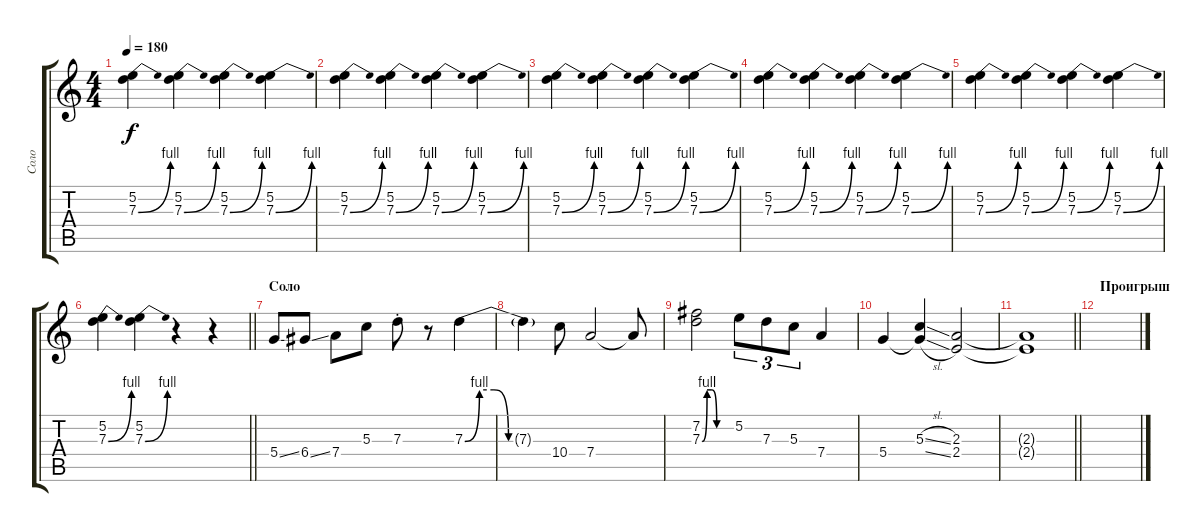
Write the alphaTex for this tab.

\track ("Соло" "Соло") {instrument overdrivenguitar}
\staff {score tabs}
\tuning (E4 B3 G3 D3 A2 E2) {hide}
\ts (4 4)
\tempo 180
\clef g2
\ks c
(5.2 7.3{be (bend 0 0 60 4)}).4{dy f} (5.2 7.3{be (bend 0 0 60 4)}).4 (5.2 7.3{be (bend 0 0 60 4)}).4 (5.2 7.3{be (bend 0 0 60 4)}).4 |
(5.2 7.3{be (bend 0 0 60 4)}).4 (5.2 7.3{be (bend 0 0 60 4)}).4 (5.2 7.3{be (bend 0 0 60 4)}).4 (5.2 7.3{be (bend 0 0 60 4)}).4 |
(5.2 7.3{be (bend 0 0 60 4)}).4 (5.2 7.3{be (bend 0 0 60 4)}).4 (5.2 7.3{be (bend 0 0 60 4)}).4 (5.2 7.3{be (bend 0 0 60 4)}).4 |
(5.2 7.3{be (bend 0 0 60 4)}).4 (5.2 7.3{be (bend 0 0 60 4)}).4 (5.2 7.3{be (bend 0 0 60 4)}).4 (5.2 7.3{be (bend 0 0 60 4)}).4 |
(5.2 7.3{be (bend 0 0 60 4)}).4 (5.2 7.3{be (bend 0 0 60 4)}).4 (5.2 7.3{be (bend 0 0 60 4)}).4 (5.2 7.3{be (bend 0 0 60 4)}).4 |
\barLineRight lightlight
(5.2 7.3{be (bend 0 0 60 4)}).4 (5.2 7.3{be (bend 0 0 60 4)}).4 r.4 r.4 |
\section ("" "Соло")
5.4{ss}.8{instrument electricguitarjazz} 6.4{ss}.8 7.4.8 5.3.8 7.3{st}.8 r.8 7.3{be (custom 0 0 10 4 20 4 30 0 60 0)}.4 |
7.3{t}.4 10.4.8 7.4.2 7.4{t}.8 |
(7.2 7.3{be (custom 0 0 10 4 20 4 30 0 60 0)}).2 5.2.8{tu (3 2)} 7.3.8{tu (3 2)} 5.3.8{tu (3 2)} 7.4.4 |
5.4.4 (5.3{sl} 5.4{sl t}).4 (2.3 2.4).2 |
\barLineRight lightlight
(2.3{t} 2.4{t}).1 |
\section ("" "Проигрыш")
